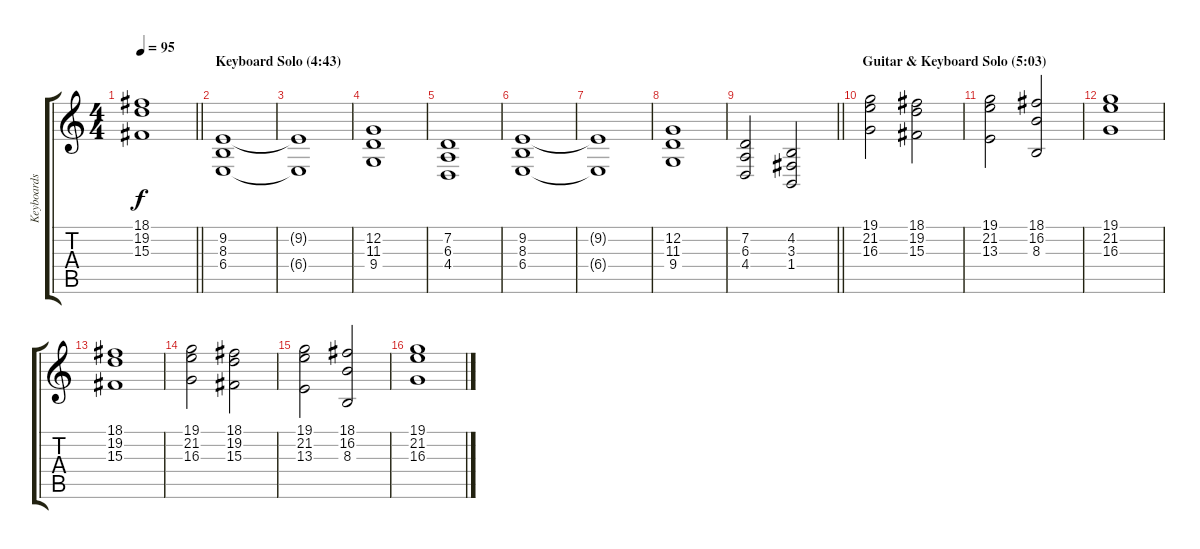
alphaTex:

\track ("Keyboards" "Keyboards") {instrument stringensemble1}
\staff {score tabs}
\tuning (C4 G3 Eb3 Bb2 F2 C2) {hide}
\ts (4 4)
\tempo 95
\clef g2
\barLineRight lightlight
\ks c
(18.1 19.2 15.3).1{dy f} |
\section ("" "Keyboard Solo (4:43)")
(9.2 8.3 6.4).1{volume 7 instrument choiraahs} |
(9.2{t} 6.4{t}).1 |
(12.2 11.3 9.4).1 |
(7.2 6.3 4.4).1 |
(9.2 8.3 6.4).1 |
(9.2{t} 6.4{t}).1 |
(12.2 11.3 9.4).1 |
\barLineRight lightlight
(7.2 6.3 4.4).2 (4.2 3.3 1.4).2 |
\section ("" "Guitar & Keyboard Solo (5:03)")
(19.1 21.2 16.3).2{instrument stringensemble1} (18.1 19.2 15.3).2 |
(19.1 21.2 13.3).2 (18.1 16.2 8.3).2 |
(19.1 21.2 16.3).1 |
(18.1 19.2 15.3).1 |
(19.1 21.2 16.3).2 (18.1 19.2 15.3).2 |
(19.1 21.2 13.3).2 (18.1 16.2 8.3).2 |
(19.1 21.2 16.3).1
